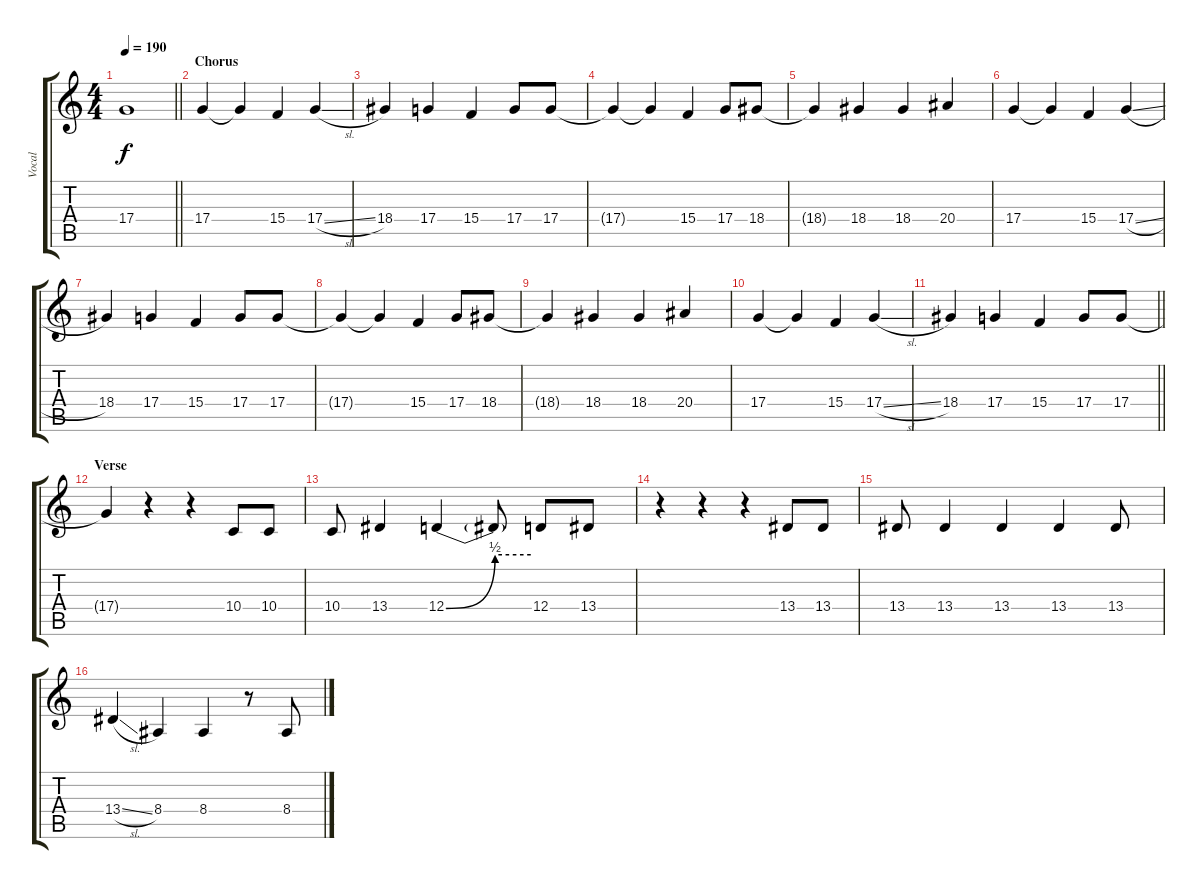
\track ("Vocal" "Vocal") {instrument oboe}
\staff {score tabs}
\tuning (E4 B3 G3 D3 A2 E2) {hide}
\ts (4 4)
\tempo 190
\clef g2
\barLineRight lightlight
\ks c
17.4.1{dy f} |
\section ("" "Chorus ")
17.4.4 17.4{t}.4 15.4.4 17.4{sl}.4 |
18.4.4 17.4.4 15.4.4 17.4.8 17.4.8 |
17.4{t}.4 17.4{t}.4 15.4.4 17.4.8 18.4.8 |
18.4{t}.4 18.4.4 18.4.4 20.4.4 |
17.4.4 17.4{t}.4 15.4.4 17.4{sl}.4 |
18.4.4 17.4.4 15.4.4 17.4.8 17.4.8 |
17.4{t}.4 17.4{t}.4 15.4.4 17.4.8 18.4.8 |
18.4{t}.4 18.4.4 18.4.4 20.4.4 |
17.4.4 17.4{t}.4 15.4.4 17.4{sl}.4 |
\barLineRight lightlight
18.4.4 17.4.4 15.4.4 17.4.8 17.4.8 |
\section ("" "Verse ")
17.4{t}.4 r.4 r.4 10.4.8 10.4.8 |
10.4.8 13.4.4 12.4{be (bend 0 0 60 2)}.4 12.4{be (hold 0 2 60 2) t}.8 12.4.8 13.4.8 |
r.4 r.4 r.4 13.4.8 13.4.8 |
13.4.8 13.4.4 13.4.4 13.4.4 13.4.8 |
13.4{sl}.4 8.4.4 8.4.4 r.8 8.4.8
